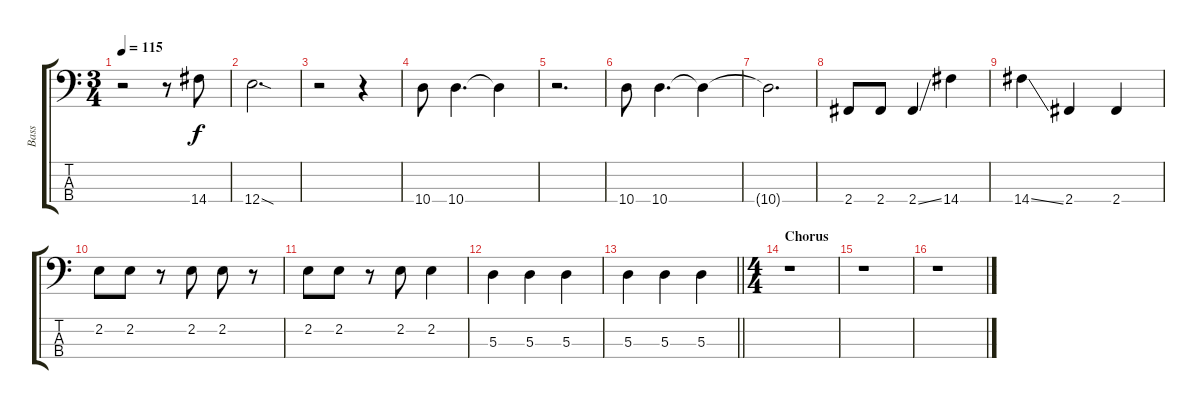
\track ("Bass " "Bass ") {instrument electricbassfinger}
\staff {score tabs}
\tuning (G2 D2 A1 E1) {hide}
\ts (3 4)
\tempo 115
\clef f4
\ks c
r.2{dy f} r.8 14.4.8 |
12.4{sod}.2{d} |
r.2 r.4 |
10.4.8 10.4.4{d} 10.4{t}.4 |
r.2{d} |
10.4.8 10.4.4{d} 10.4{t}.4 |
10.4{t}.2{d} |
2.4.8 2.4.8 2.4{ss}.4 14.4.4 |
14.4{ss}.4 2.4.4 2.4.4 |
2.2.8 2.2.8 r.8 2.2.8 2.2.8 r.8 |
2.2.8 2.2.8 r.8 2.2.8 2.2.4 |
5.3.4 5.3.4 5.3.4 |
\barLineRight lightlight
5.3.4 5.3.4 5.3.4 |
\ts (4 4)
\section ("" "Chorus")
r.1 |
r.1 |
r.1
